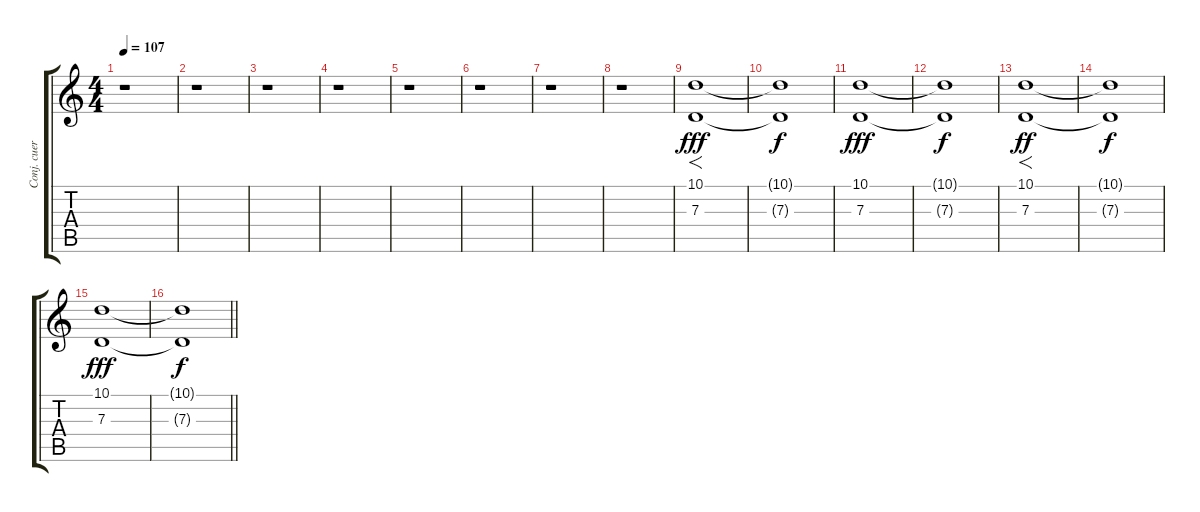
\track ("Conj. cuerdas I" "Conj. cuer") {instrument violin}
\staff {score tabs}
\tuning (E4 B3 G3 D3 A2 E2) {hide}
\ts (4 4)
\tempo 107
\clef g2
\ks c
r.1{dy f} |
r.1 |
r.1 |
r.1 |
r.1 |
r.1 |
r.1 |
r.1 |
(10.1 7.3).1{f dy fff volume 11} |
(10.1{t} 7.3{t}).1{dy f} |
(10.1 7.3).1{dy fff volume 4} |
(10.1{t} 7.3{t}).1{dy f} |
(10.1 7.3).1{f dy ff volume 11} |
(10.1{t} 7.3{t}).1{dy f} |
(10.1 7.3).1{dy fff volume 4} |
\barLineRight lightlight
(10.1{t} 7.3{t}).1{dy f}
